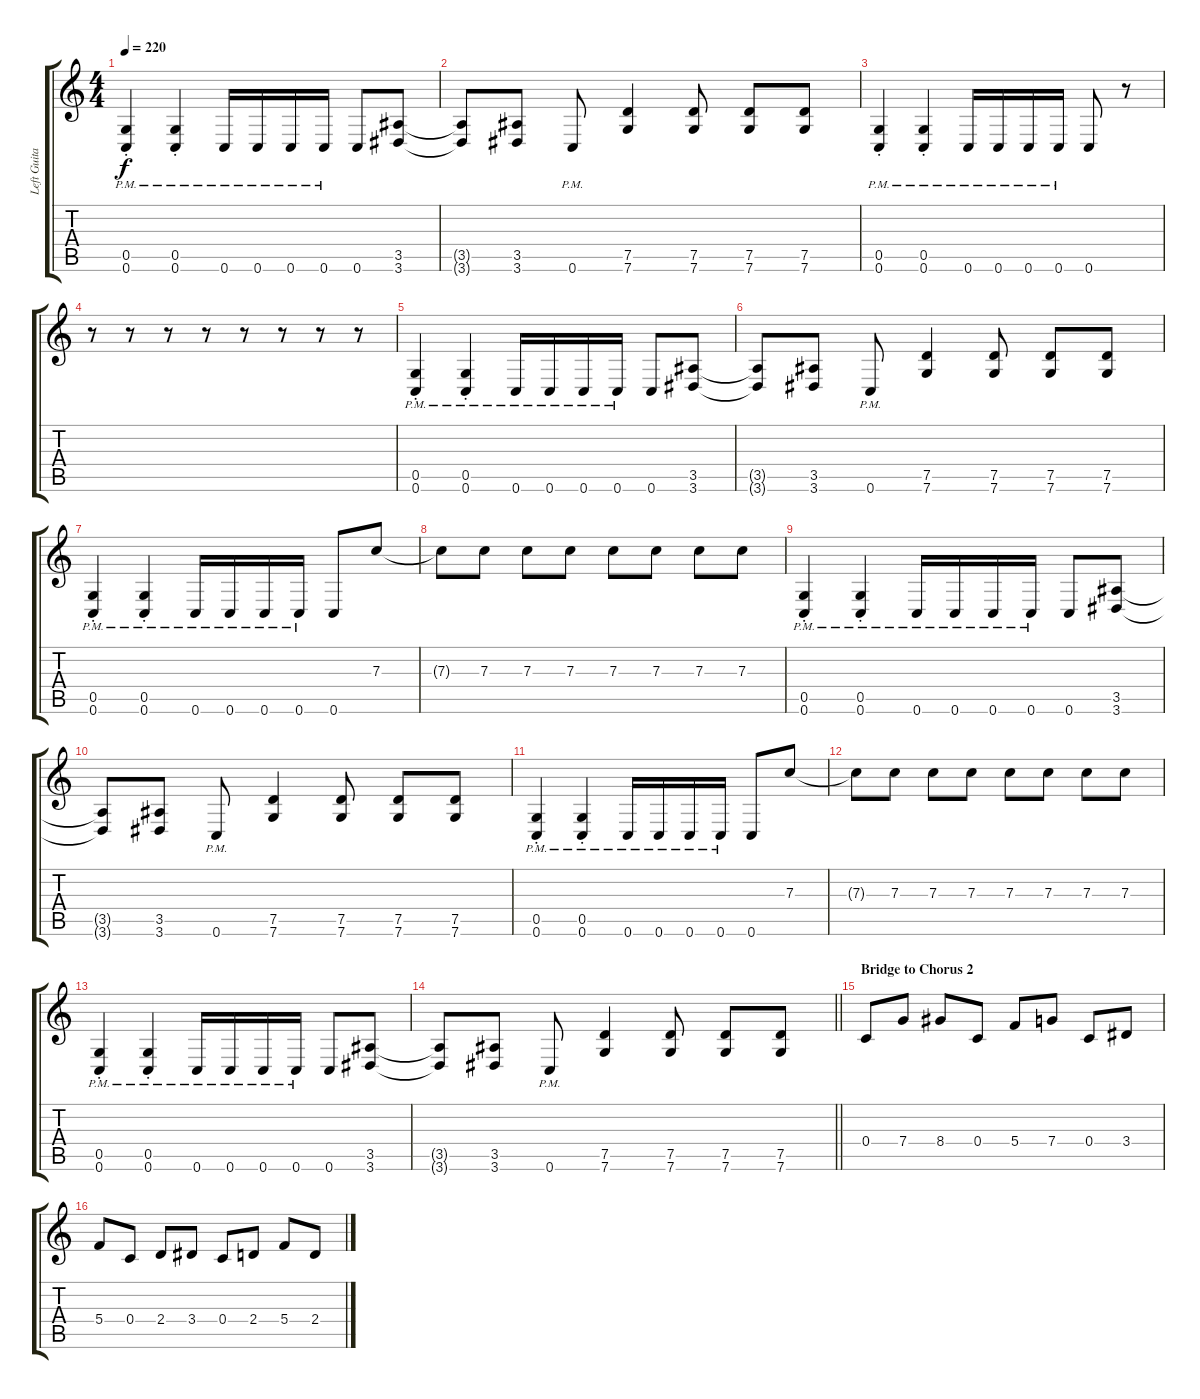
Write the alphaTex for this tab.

\track ("Left Guitar" "Left Guita") {instrument distortionguitar}
\staff {score tabs}
\tuning (D4 A3 F3 C3 G2 C2) {hide}
\ts (4 4)
\tempo 220
\clef g2
\ks c
(0.5{st} 0.6{pm st}).4{dy f} (0.5{pm st} 0.6{pm st}).4 0.6{pm}.16 0.6{pm}.16 0.6{pm}.16 0.6{pm}.16 0.6.8 (3.5 3.6).8 |
(3.5{t} 3.6{t}).8 (3.5 3.6).8 0.6{pm}.8 (7.5 7.6).4 (7.5 7.6).8 (7.5 7.6).8 (7.5 7.6).8 |
(0.5{st} 0.6{pm st}).4 (0.5{pm st} 0.6{pm st}).4 0.6{pm}.16 0.6{pm}.16 0.6{pm}.16 0.6{pm}.16 0.6.8 r.8 |
r.8 r.8 r.8 r.8 r.8 r.8 r.8 r.8 |
(0.5{st} 0.6{pm st}).4 (0.5{pm st} 0.6{pm st}).4 0.6{pm}.16 0.6{pm}.16 0.6{pm}.16 0.6{pm}.16 0.6.8 (3.5 3.6).8 |
(3.5{t} 3.6{t}).8 (3.5 3.6).8 0.6{pm}.8 (7.5 7.6).4 (7.5 7.6).8 (7.5 7.6).8 (7.5 7.6).8 |
(0.5{st} 0.6{pm st}).4 (0.5{pm st} 0.6{pm st}).4 0.6{pm}.16 0.6{pm}.16 0.6{pm}.16 0.6{pm}.16 0.6.8 7.3.8 |
7.3{t}.8 7.3.8 7.3.8 7.3.8 7.3.8 7.3.8 7.3.8 7.3.8 |
(0.5{st} 0.6{pm st}).4 (0.5{pm st} 0.6{pm st}).4 0.6{pm}.16 0.6{pm}.16 0.6{pm}.16 0.6{pm}.16 0.6.8 (3.5 3.6).8 |
(3.5{t} 3.6{t}).8 (3.5 3.6).8 0.6{pm}.8 (7.5 7.6).4 (7.5 7.6).8 (7.5 7.6).8 (7.5 7.6).8 |
(0.5{st} 0.6{pm st}).4 (0.5{pm st} 0.6{pm st}).4 0.6{pm}.16 0.6{pm}.16 0.6{pm}.16 0.6{pm}.16 0.6.8 7.3.8 |
7.3{t}.8 7.3.8 7.3.8 7.3.8 7.3.8 7.3.8 7.3.8 7.3.8 |
(0.5{st} 0.6{pm st}).4 (0.5{pm st} 0.6{pm st}).4 0.6{pm}.16 0.6{pm}.16 0.6{pm}.16 0.6{pm}.16 0.6.8 (3.5 3.6).8 |
\barLineRight lightlight
(3.5{t} 3.6{t}).8 (3.5 3.6).8 0.6{pm}.8 (7.5 7.6).4 (7.5 7.6).8 (7.5 7.6).8 (7.5 7.6).8 |
\section ("" "Bridge to Chorus 2")
0.4.8 7.4.8 8.4.8 0.4.8 5.4.8 7.4.8 0.4.8 3.4.8 |
5.4.8 0.4.8 2.4.8 3.4.8 0.4.8 2.4.8 5.4.8 2.4.8
